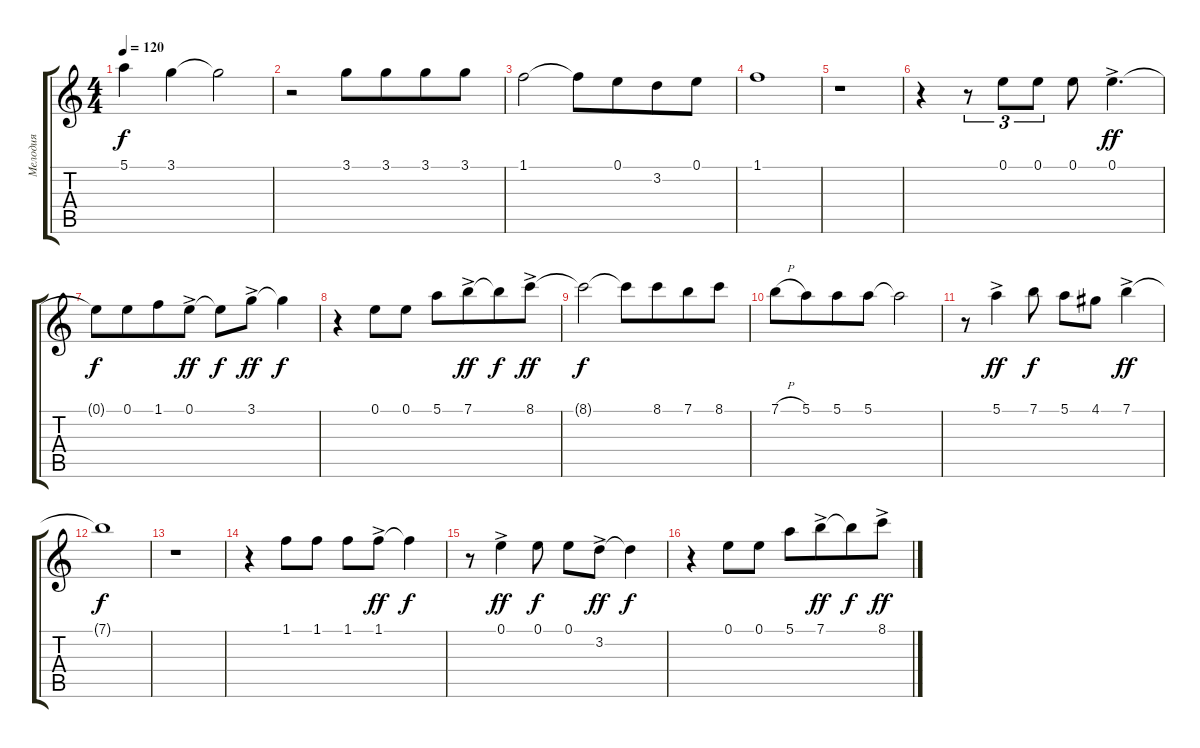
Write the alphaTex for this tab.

\track ("Мелодия" "Мелодия") {instrument acousticguitarsteel}
\staff {score tabs}
\tuning (E4 B3 G3 D3 A2 E2) {hide}
\ts (4 4)
\tempo 120
\clef g2
\ks c
5.1.4{dy f} 3.1.4 3.1{t}.2 |
r.2 3.1.8 3.1.8{beam merge} 3.1.8 3.1.8 |
1.1.2 1.1{t}.8 0.1.8{beam merge} 3.2.8 0.1.8 |
1.1.1 |
r.1 |
r.4 r.8{tu (3 2)} 0.1.8{tu (3 2)} 0.1.8{tu (3 2)} 0.1.8 0.1{ac}.4{d dy ff} |
0.1{t}.8{dy f} 0.1.8{beam merge} 1.1.8 0.1{ac}.8{dy ff} 0.1{t}.8{dy f} 3.1{ac}.8{dy ff} 3.1{t}.4{dy f} |
r.4 0.1.8 0.1.8 5.1.8 7.1{ac}.8{dy ff beam merge} 7.1{t}.8{dy f} 8.1{ac}.8{dy ff} |
8.1{t}.2{dy f} 8.1{t}.8 8.1.8{beam merge} 7.1.8 8.1.8 |
7.1{h}.8 5.1.8{beam merge} 5.1.8 5.1.8 5.1{t}.2 |
r.8 5.1{ac}.4{dy ff} 7.1.8{dy f} 5.1.8 4.1.8 7.1{ac}.4{dy ff} |
7.1{t}.1{dy f} |
r.1 |
r.4 1.1.8 1.1.8 1.1.8 1.1{ac}.8{dy ff} 1.1{t}.4{dy f} |
r.8 0.1{ac}.4{dy ff} 0.1.8{dy f} 0.1.8 3.2{ac}.8{dy ff} 3.2{t}.4{dy f} |
r.4 0.1.8 0.1.8 5.1.8 7.1{ac}.8{dy ff beam merge} 7.1{t}.8{dy f} 8.1{ac}.8{dy ff}
